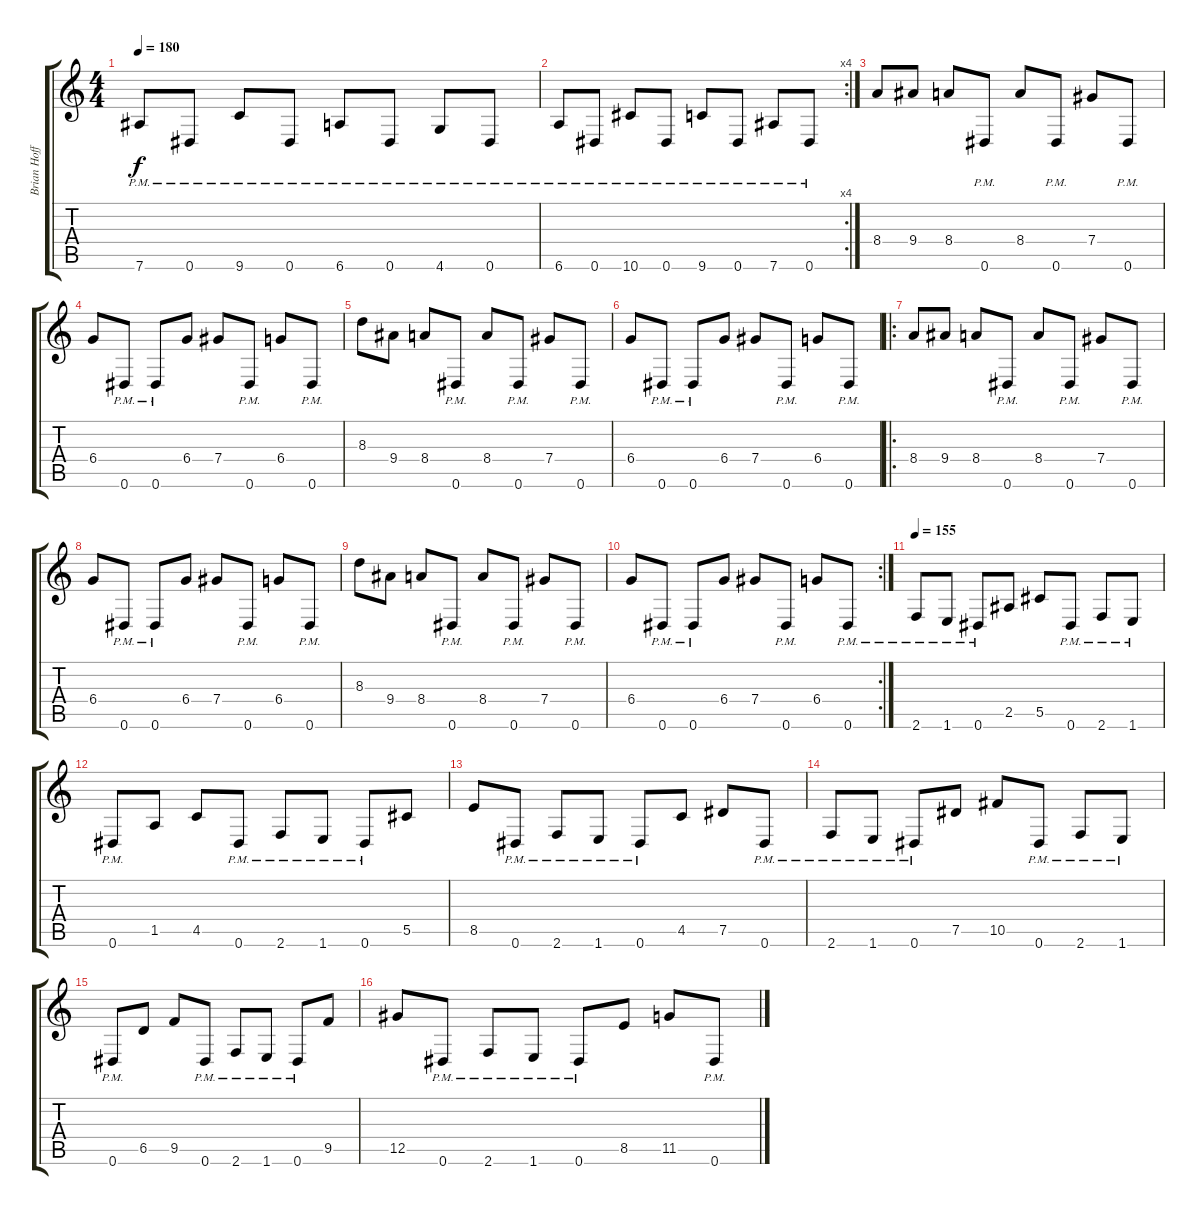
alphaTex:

\track ("Brian Hoffman" "Brian Hoff") {instrument distortionguitar}
\staff {score tabs}
\tuning (Eb4 Bb3 Gb3 Db3 Ab2 Eb2) {hide}
\ts (4 4)
\tempo 180
\clef g2
\ks c
7.6{pm}.8{dy f} 0.6{pm}.8 9.6{pm}.8 0.6{pm}.8 6.6{pm}.8 0.6{pm}.8 4.6{pm}.8 0.6{pm}.8 |
\rc 4
6.6{pm}.8 0.6{pm}.8 10.6{pm}.8 0.6{pm}.8 9.6{pm}.8 0.6{pm}.8 7.6{pm}.8 0.6{pm}.8 |
8.4.8 9.4.8 8.4.8 0.6{pm}.8 8.4.8 0.6{pm}.8 7.4.8 0.6{pm}.8 |
6.4.8 0.6{pm}.8 0.6{pm}.8 6.4.8 7.4.8 0.6{pm}.8 6.4.8 0.6{pm}.8 |
8.3.8 9.4.8 8.4.8 0.6{pm}.8 8.4.8 0.6{pm}.8 7.4.8 0.6{pm}.8 |
6.4.8 0.6{pm}.8 0.6{pm}.8 6.4.8 7.4.8 0.6{pm}.8 6.4.8 0.6{pm}.8 |
\ro
8.4.8 9.4.8 8.4.8 0.6{pm}.8 8.4.8 0.6{pm}.8 7.4.8 0.6{pm}.8 |
6.4.8 0.6{pm}.8 0.6{pm}.8 6.4.8 7.4.8 0.6{pm}.8 6.4.8 0.6{pm}.8 |
8.3.8 9.4.8 8.4.8 0.6{pm}.8 8.4.8 0.6{pm}.8 7.4.8 0.6{pm}.8 |
\rc 2
6.4.8 0.6{pm}.8 0.6{pm}.8 6.4.8 7.4.8 0.6{pm}.8 6.4.8 0.6{pm}.8 |
\tempo 155
2.6{pm}.8 1.6{pm}.8 0.6{pm}.8 2.5.8 5.5.8 0.6{pm}.8 2.6{pm}.8 1.6{pm}.8 |
0.6{pm}.8 1.5.8 4.5.8 0.6{pm}.8 2.6{pm}.8 1.6{pm}.8 0.6{pm}.8 5.5.8 |
8.5.8 0.6{pm}.8 2.6{pm}.8 1.6{pm}.8 0.6{pm}.8 4.5.8 7.5.8 0.6{pm}.8 |
2.6{pm}.8 1.6{pm}.8 0.6{pm}.8 7.5.8 10.5.8 0.6{pm}.8 2.6{pm}.8 1.6{pm}.8 |
0.6{pm}.8 6.5.8 9.5.8 0.6{pm}.8 2.6{pm}.8 1.6{pm}.8 0.6{pm}.8 9.5.8 |
12.5.8 0.6{pm}.8 2.6{pm}.8 1.6{pm}.8 0.6{pm}.8 8.5.8 11.5.8 0.6{pm}.8
